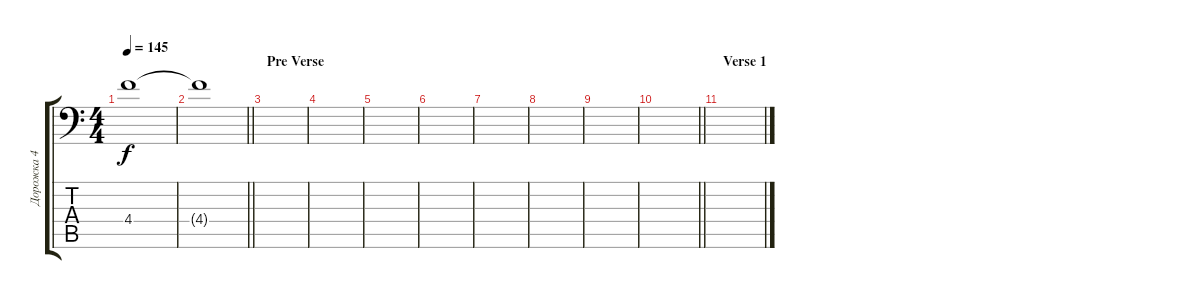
\track ("Дорожка 4" "Дорожка 4") {instrument overdrivenguitar}
\staff {score tabs}
\tuning (Eb4 Bb3 Gb3 Db3 Ab2 Bb1) {hide}
\ts (4 4)
\tempo 145
\clef f4
\ks c
4.4.1{dy f} |
\barLineRight lightlight
4.4{t}.1 |
\section ("" "Pre Verse")
|
|
|
|
|
|
|
\barLineRight lightlight
|
\section ("" "Verse 1")
